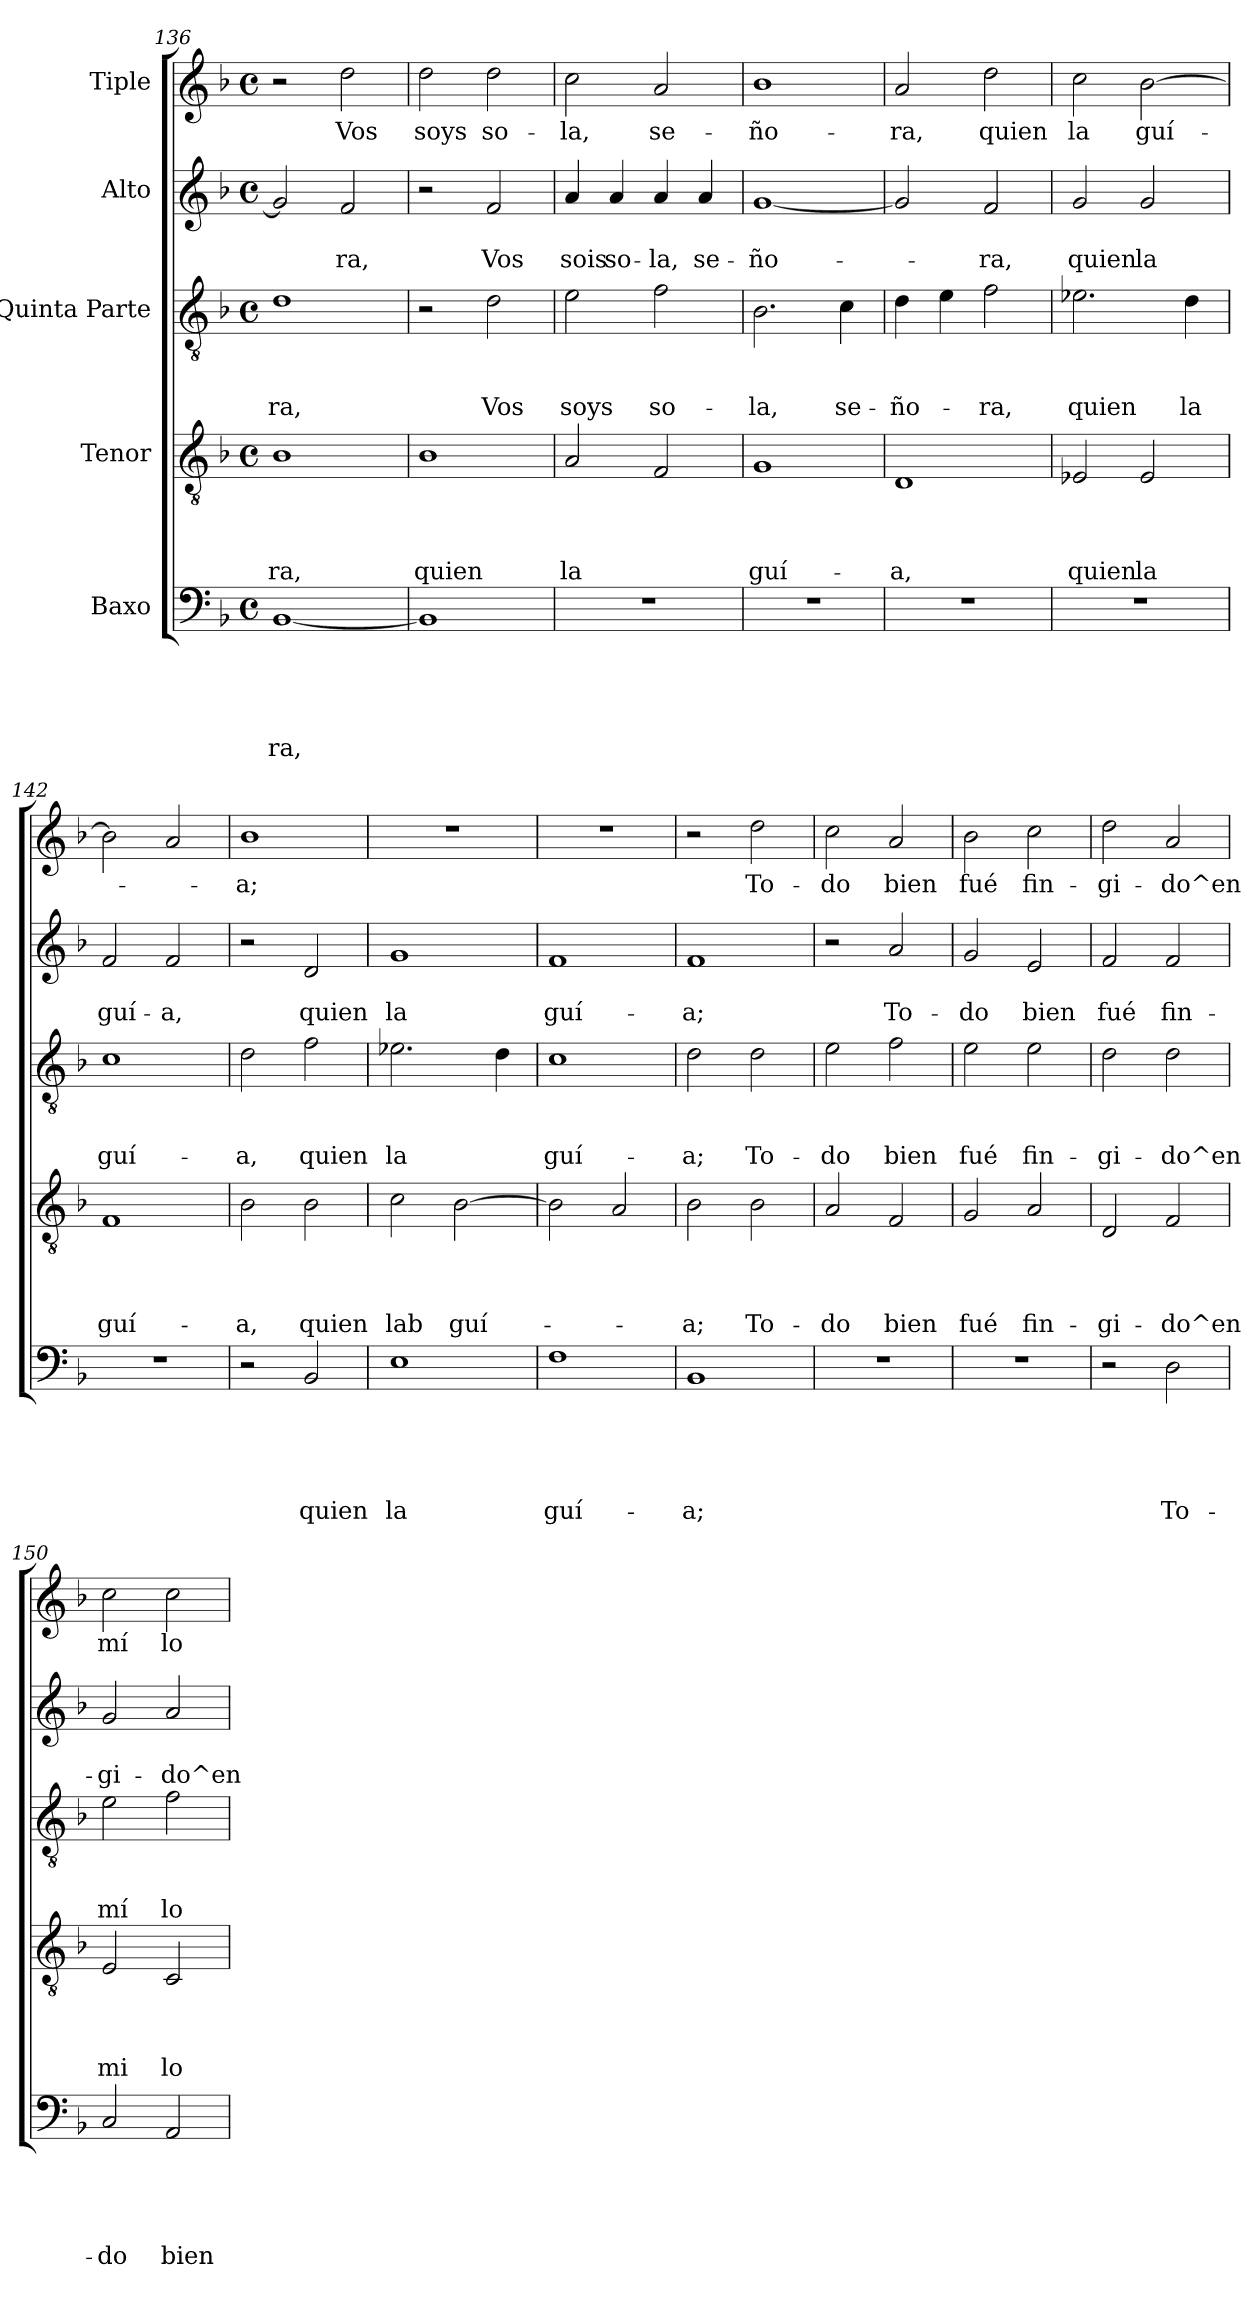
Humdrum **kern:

**kern	**text	**text	**text	**text	**text	**kern	**text	**text	**text	**text	**kern	**text	**text	**text	**kern	**text	**text	**kern	**text
*part5	*part5	*part5	*part5	*part5	*part5	*part4	*part4	*part4	*part4	*part4	*part3	*part3	*part3	*part3	*part2	*part2	*part2	*part1	*part1
*staff5	*staff5	*staff5	*staff5	*staff5	*staff5	*staff4	*staff4	*staff4	*staff4	*staff4	*staff3	*staff3	*staff3	*staff3	*staff2	*staff2	*staff2	*staff1	*staff1
*I"Baxo	*	*	*	*	*	*I"Tenor	*	*	*	*	*I"Quinta Parte	*	*	*	*I"Alto	*	*	*I"Tiple	*
*clefF4	*	*	*	*	*	*clefGv2	*	*	*	*	*clefGv2	*	*	*	*clefG2	*	*	*clefG2	*
*k[b-]	*	*	*	*	*	*k[b-]	*	*	*	*	*k[b-]	*	*	*	*k[b-]	*	*	*k[b-]	*
*F:	*	*	*	*	*	*F:	*	*	*	*	*F:	*	*	*	*F:	*	*	*F:	*
*M4/4	*	*	*	*	*	*M4/4	*	*	*	*	*M4/4	*	*	*	*M4/4	*	*	*M4/4	*
*met(c)	*	*	*	*	*	*met(c)	*	*	*	*	*met(c)	*	*	*	*met(c)	*	*	*met(c)	*
=136	=136	=136	=136	=136	=136	=136	=136	=136	=136	=136	=136	=136	=136	=136	=136	=136	=136	=136	=136
!	!	!	!	!	!LO:LY:b	!	!	!	!	!LO:LY:b	!	!	!	!LO:LY:b	!	!	!	!	!
[<1BB-	.	.	.	.	-ra,	1B-	.	.	.	-ra,	1d	.	.	-ra,	2g/]	.	.	2r	.
!	!	!	!	!	!	!	!	!	!	!	!	!	!	!	!	!	!LO:LY:b	!	!LO:LY:b
.	.	.	.	.	.	.	.	.	.	.	.	.	.	.	2f/	.	-ra,	2dd\	Vos
!!LO:PB:g=z
=137	=137	=137	=137	=137	=137	=137	=137	=137	=137	=137	=137	=137	=137	=137	=137	=137	=137	=137	=137
!	!	!	!	!	!	!	!	!	!	!LO:LY:b	!	!	!	!	!	!	!	!	!LO:LY:b
1BB-]	.	.	.	.	.	1B-	.	.	.	quien	2r	.	.	.	2r	.	.	2dd\	soys
!	!	!	!	!	!	!	!	!	!	!	!	!	!	!LO:LY:b	!	!	!LO:LY:b	!	!LO:LY:b
.	.	.	.	.	.	.	.	.	.	.	2d\	.	.	Vos	2f/	.	Vos	2dd\	so-
=138	=138	=138	=138	=138	=138	=138	=138	=138	=138	=138	=138	=138	=138	=138	=138	=138	=138	=138	=138
!	!	!	!	!	!	!	!	!	!	!LO:LY:b	!	!	!	!LO:LY:b	!	!	!LO:LY:b	!	!LO:LY:b
1r	.	.	.	.	.	2A/	.	.	.	la	2e\	.	.	soys	4a/	.	sois	2cc\	-la,
!	!	!	!	!	!	!	!	!	!	!	!	!	!	!	!	!	!LO:LY:b	!	!
.	.	.	.	.	.	.	.	.	.	.	.	.	.	.	4a/	.	so-	.	.
!	!	!	!	!	!	!	!	!	!	!	!	!	!	!LO:LY:b	!	!	!LO:LY:b	!	!LO:LY:b
.	.	.	.	.	.	2F/	.	.	.	.	2f\	.	.	so-	4a/	.	-la,	2a/	se-
!	!	!	!	!	!	!	!	!	!	!	!	!	!	!	!	!	!LO:LY:b	!	!
.	.	.	.	.	.	.	.	.	.	.	.	.	.	.	4a/	.	se-	.	.
=139	=139	=139	=139	=139	=139	=139	=139	=139	=139	=139	=139	=139	=139	=139	=139	=139	=139	=139	=139
!	!	!	!	!	!	!	!	!	!	!LO:LY:b	!	!	!	!LO:LY:b	!	!	!LO:LY:b	!	!LO:LY:b
1r	.	.	.	.	.	1G	.	.	.	guí-	2.B-\	.	.	-la,	[<1g	.	-ño-	1b-	-ño-
!	!	!	!	!	!	!	!	!	!	!	!	!	!	!LO:LY:b	!	!	!	!	!
.	.	.	.	.	.	.	.	.	.	.	4c\	.	.	se-	.	.	.	.	.
=140	=140	=140	=140	=140	=140	=140	=140	=140	=140	=140	=140	=140	=140	=140	=140	=140	=140	=140	=140
!	!	!	!	!	!	!	!	!	!	!LO:LY:b	!	!	!	!LO:LY:b	!	!	!	!	!LO:LY:b
1r	.	.	.	.	.	1D	.	.	.	-a,	4d\	.	.	-ño-	2g/]	.	.	2a/	-ra,
.	.	.	.	.	.	.	.	.	.	.	4e\	.	.	.	.	.	.	.	.
!	!	!	!	!	!	!	!	!	!	!	!	!	!	!LO:LY:b	!	!	!LO:LY:b	!	!LO:LY:b
.	.	.	.	.	.	.	.	.	.	.	2f\	.	.	-ra,	2f/	.	-ra,	2dd\	quien
=141	=141	=141	=141	=141	=141	=141	=141	=141	=141	=141	=141	=141	=141	=141	=141	=141	=141	=141	=141
!	!	!	!	!	!	!	!	!	!	!LO:LY:b	!	!	!	!LO:LY:b	!	!	!LO:LY:b	!	!LO:LY:b
1r	.	.	.	.	.	2E-X/	.	.	.	quien	2.e-X\	.	.	quien	2g/	.	quien	2cc\	la
!	!	!	!	!	!	!	!	!	!	!LO:LY:b	!	!	!	!	!	!	!LO:LY:b	!	!LO:LY:b
.	.	.	.	.	.	2E-/	.	.	.	la	.	.	.	.	2g/	.	la	[>2b-\	guí-
!	!	!	!	!	!	!	!	!	!	!	!	!	!	!LO:LY:b	!	!	!	!	!
.	.	.	.	.	.	.	.	.	.	.	4d\	.	.	la	.	.	.	.	.
=142	=142	=142	=142	=142	=142	=142	=142	=142	=142	=142	=142	=142	=142	=142	=142	=142	=142	=142	=142
!	!	!	!	!	!	!	!	!	!	!LO:LY:b	!	!	!	!LO:LY:b	!	!	!LO:LY:b	!	!
1r	.	.	.	.	.	1F	.	.	.	guí-	1c	.	.	guí-	2f/	.	guí-	2b-\]	.
!	!	!	!	!	!	!	!	!	!	!	!	!	!	!	!	!	!LO:LY:b	!	!
.	.	.	.	.	.	.	.	.	.	.	.	.	.	.	2f/	.	-a,	2a/	.
=143	=143	=143	=143	=143	=143	=143	=143	=143	=143	=143	=143	=143	=143	=143	=143	=143	=143	=143	=143
!	!	!	!	!	!	!	!	!	!	!LO:LY:b	!	!	!	!LO:LY:b	!	!	!	!	!LO:LY:b
2r	.	.	.	.	.	2B-\	.	.	.	-a,	2d\	.	.	-a,	2r	.	.	1b-	-a;
!	!	!	!	!	!LO:LY:b	!	!	!	!	!LO:LY:b	!	!	!	!LO:LY:b	!	!	!LO:LY:b	!	!
2BB-/	.	.	.	.	quien	2B-\	.	.	.	quien	2f\	.	.	quien	2d/	.	quien	.	.
=144	=144	=144	=144	=144	=144	=144	=144	=144	=144	=144	=144	=144	=144	=144	=144	=144	=144	=144	=144
!	!	!	!	!	!LO:LY:b	!	!	!	!	!LO:LY:b	!	!	!	!LO:LY:b	!	!	!LO:LY:b	!	!
1E	.	.	.	.	la	2c\	.	.	.	lab	2.e-X\	.	.	la	1g	.	la	1r	.
!	!	!	!	!	!	!	!	!	!	!LO:LY:b	!	!	!	!	!	!	!	!	!
.	.	.	.	.	.	[>2B-\	.	.	.	guí-	.	.	.	.	.	.	.	.	.
.	.	.	.	.	.	.	.	.	.	.	4d\	.	.	.	.	.	.	.	.
=145	=145	=145	=145	=145	=145	=145	=145	=145	=145	=145	=145	=145	=145	=145	=145	=145	=145	=145	=145
!	!	!	!	!	!LO:LY:b	!	!	!	!	!	!	!	!	!LO:LY:b	!	!	!LO:LY:b	!	!
1F	.	.	.	.	guí-	2B-\]	.	.	.	.	1c	.	.	guí-	1f	.	guí-	1r	.
.	.	.	.	.	.	2A/	.	.	.	.	.	.	.	.	.	.	.	.	.
!!LO:PB:g=z
=146	=146	=146	=146	=146	=146	=146	=146	=146	=146	=146	=146	=146	=146	=146	=146	=146	=146	=146	=146
!	!	!	!	!	!LO:LY:b	!	!	!	!	!LO:LY:b	!	!	!	!LO:LY:b	!	!	!LO:LY:b	!	!
1BB-	.	.	.	.	-a;	2B-\	.	.	.	-a;	2d\	.	.	-a;	1f	.	-a;	2r	.
!	!	!	!	!	!	!	!	!	!	!LO:LY:b	!	!	!	!LO:LY:b	!	!	!	!	!LO:LY:b
.	.	.	.	.	.	2B-\	.	.	.	To-	2d\	.	.	To-	.	.	.	2dd\	To-
=147	=147	=147	=147	=147	=147	=147	=147	=147	=147	=147	=147	=147	=147	=147	=147	=147	=147	=147	=147
!	!	!	!	!	!	!	!	!	!	!LO:LY:b	!	!	!	!LO:LY:b	!	!	!	!	!LO:LY:b
1r	.	.	.	.	.	2A/	.	.	.	-do	2e\	.	.	-do	2r	.	.	2cc\	-do
!	!	!	!	!	!	!	!	!	!	!LO:LY:b	!	!	!	!LO:LY:b	!	!	!LO:LY:b	!	!LO:LY:b
.	.	.	.	.	.	2F/	.	.	.	bien	2f\	.	.	bien	2a/	.	To-	2a/	bien
=148	=148	=148	=148	=148	=148	=148	=148	=148	=148	=148	=148	=148	=148	=148	=148	=148	=148	=148	=148
!	!	!	!	!	!	!	!	!	!	!LO:LY:b	!	!	!	!LO:LY:b	!	!	!LO:LY:b	!	!LO:LY:b
1r	.	.	.	.	.	2G/	.	.	.	fué	2e\	.	.	fué	2g/	.	-do	2b-\	fué
!	!	!	!	!	!	!	!	!	!	!LO:LY:b	!	!	!	!LO:LY:b	!	!	!LO:LY:b	!	!LO:LY:b
.	.	.	.	.	.	2A/	.	.	.	fin-	2e\	.	.	fin-	2e/	.	bien	2cc\	fin-
=149	=149	=149	=149	=149	=149	=149	=149	=149	=149	=149	=149	=149	=149	=149	=149	=149	=149	=149	=149
!	!	!	!	!	!	!	!	!	!	!LO:LY:b	!	!	!	!LO:LY:b	!	!	!LO:LY:b	!	!LO:LY:b
2r	.	.	.	.	.	2D/	.	.	.	-gi-	2d\	.	.	-gi-	2f/	.	fué	2dd\	-gi-
!	!	!	!	!	!LO:LY:b	!	!	!	!	!LO:LY:b	!	!	!	!LO:LY:b	!	!	!LO:LY:b	!	!LO:LY:b
2D\	.	.	.	.	To-	2F/	.	.	.	-do^en	2d\	.	.	-do^en	2f/	.	fin-	2a/	-do^en
=150	=150	=150	=150	=150	=150	=150	=150	=150	=150	=150	=150	=150	=150	=150	=150	=150	=150	=150	=150
!	!	!	!	!	!LO:LY:b	!	!	!	!	!LO:LY:b	!	!	!	!LO:LY:b	!	!	!LO:LY:b	!	!LO:LY:b
2C/	.	.	.	.	-do	2E/	.	.	.	mi	2e\	.	.	mí	2g/	.	-gi-	2cc\	mí
!	!	!	!	!	!LO:LY:b	!	!	!	!	!LO:LY:b	!	!	!	!LO:LY:b	!	!	!LO:LY:b	!	!LO:LY:b
2AA/	.	.	.	.	bien	2C/	.	.	.	lo	2f\	.	.	lo	2a/	.	-do^en	2cc\	lo
=	=	=	=	=	=	=	=	=	=	=	=	=	=	=	=	=	=	=	=
*-	*-	*-	*-	*-	*-	*-	*-	*-	*-	*-	*-	*-	*-	*-	*-	*-	*-	*-	*-
